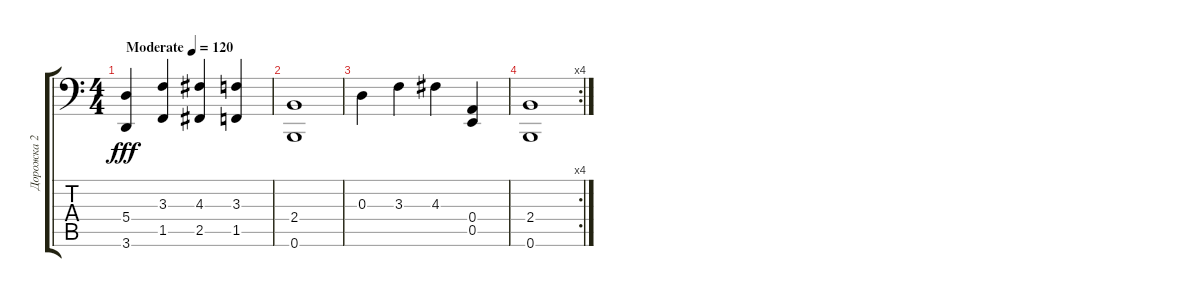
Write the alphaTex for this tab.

\track ("Дорожка 2" "Дорожка 2") {instrument electricbasspick}
\staff {score tabs}
\tuning (B2 Gb2 D2 A1 E1 B0) {hide}
\ts (4 4)
\tempo (120 "Moderate")
\clef f4
\ks c
(5.4 3.6).4{dy fff instrument electricbasspick} (3.3 1.5).4 (4.3 2.5).4 (3.3 1.5).4 |
(2.4 0.6).1 |
0.3.4 3.3.4 4.3.4 (0.4 0.5).4 |
\rc 4
(2.4 0.6).1
